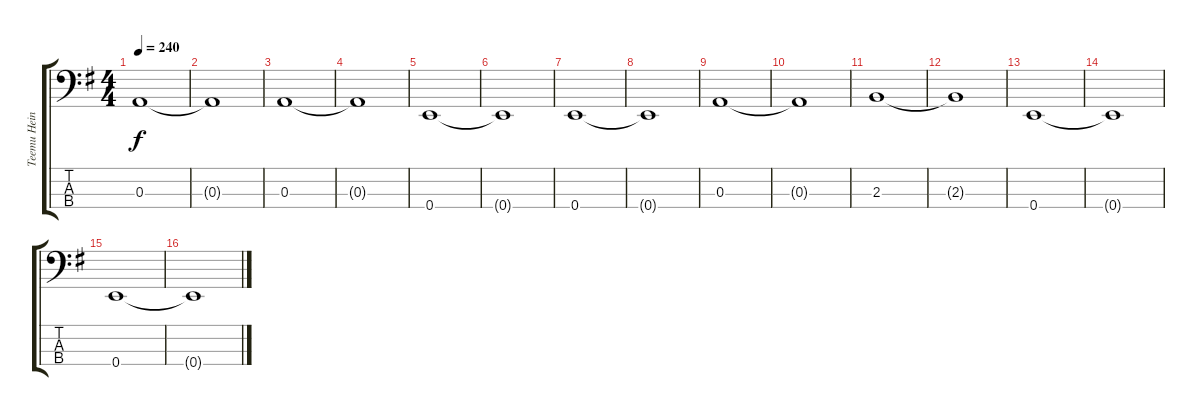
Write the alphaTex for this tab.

\track ("Teemu Heinola (bass)" "Teemu Hein") {instrument electricbasspick}
\staff {score tabs}
\tuning (G2 D2 A1 E1) {hide}
\ts (4 4)
\tempo 240
\clef f4
\ks eminor
0.3.1{dy f} |
0.3{t}.1 |
0.3.1 |
0.3{t}.1 |
0.4.1 |
0.4{t}.1 |
0.4.1 |
0.4{t}.1 |
0.3.1 |
0.3{t}.1 |
2.3.1 |
2.3{t}.1 |
0.4.1 |
0.4{t}.1 |
0.4.1 |
0.4{t}.1
